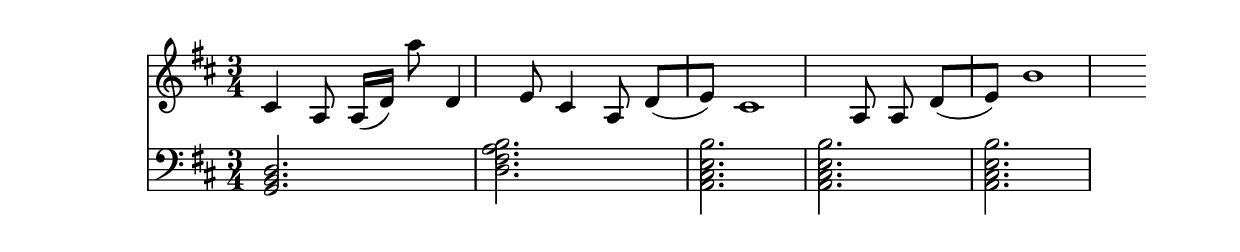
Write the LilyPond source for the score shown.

\version "2.18.2"



\score {

<<\new Staff {
\absolute
\clef treble
\time 3/4
\key d \major
\autoBeamOff

{
cis'4 
a8 
a16([ d'16 ]) 
a''8 
d'4 
e'8 
cis'4 
a8 
d'8([ e'8 ]) 
cis'1 
a8 
a8 
d'8([ e'8 ]) 
b'1
}
}
\new Staff {
\absolute
\clef bass
\time 3/4
\key d \major
< g, b, d >2.
< d fis a b >2.
< a, cis e b >2.
< a, cis e b >2.
< a, cis e b >2.
}>>

  \layout {}

  \midi {}

}

